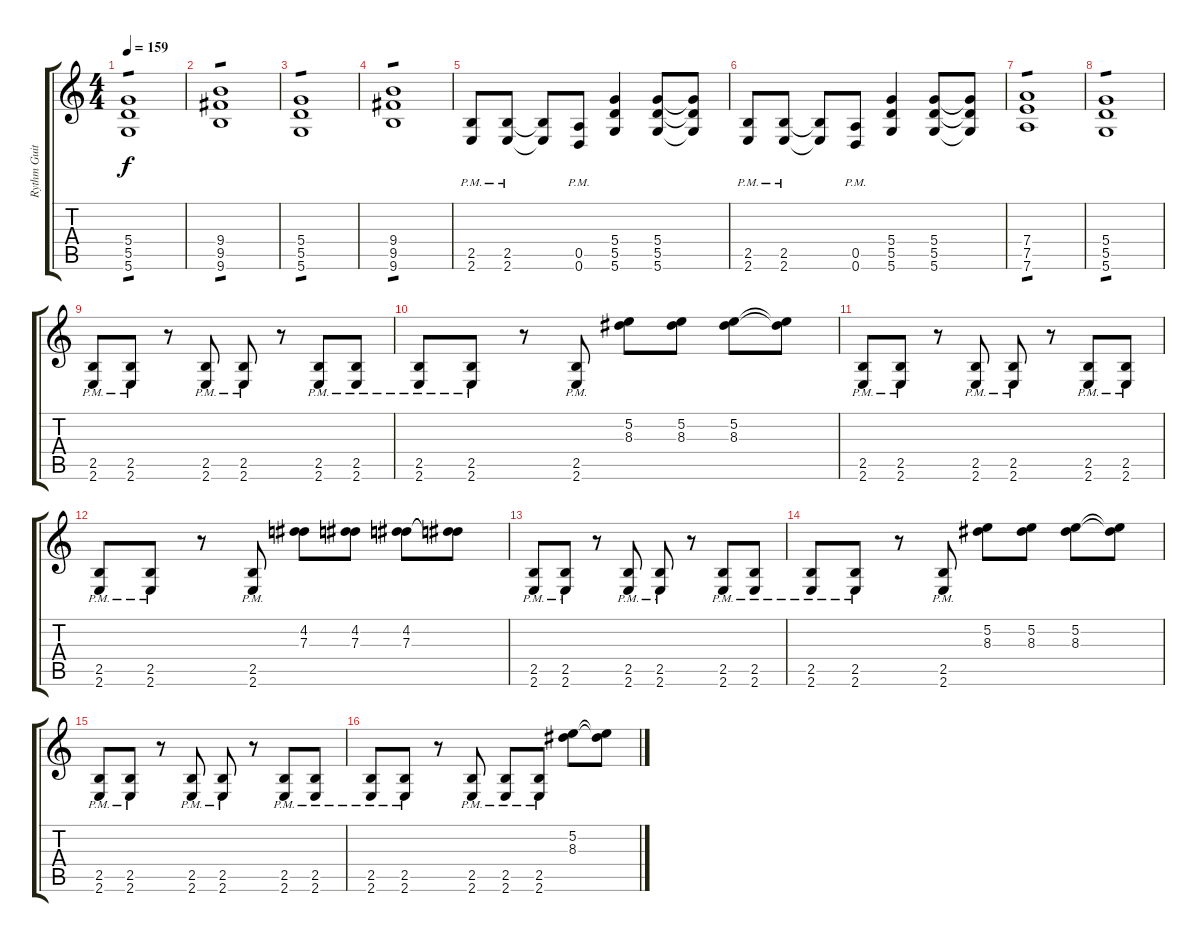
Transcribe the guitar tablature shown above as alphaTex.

\track ("Rythm Guitar" "Rythm Guit") {instrument distortionguitar}
\staff {score tabs}
\tuning (E4 B3 G3 D3 A2 D2) {hide}
\ts (4 4)
\tempo 159
\clef g2
\ks c
(5.4 5.5 5.6).1{tp 1 dy f} |
(9.4 9.5 9.6).1{tp 1} |
(5.4 5.5 5.6).1{tp 1} |
(9.4 9.5 9.6).1{tp 1} |
(2.5 2.6{pm}).8 (2.5 2.6{pm}).8 (2.5{t} 2.6{t}).8 (0.5 0.6{pm}).8 (5.4 5.5 5.6).4 (5.4 5.5 5.6).8 (5.4{t} 5.5{t} 5.6{t}).8 |
(2.5 2.6{pm}).8 (2.5 2.6{pm}).8 (2.5{t} 2.6{t}).8 (0.5 0.6{pm}).8 (5.4 5.5 5.6).4 (5.4 5.5 5.6).8 (5.4{t} 5.5{t} 5.6{t}).8 |
(7.4 7.5 7.6).1{tp 1} |
(5.4 5.5 5.6).1{tp 1} |
(2.5 2.6{pm}).8 (2.5 2.6{pm}).8 r.8 (2.5 2.6{pm}).8 (2.5 2.6{pm}).8 r.8 (2.5 2.6{pm}).8 (2.5 2.6{pm}).8 |
(2.5 2.6{pm}).8 (2.5 2.6{pm}).8 r.8 (2.5 2.6{pm}).8 (5.2 8.3).8 (5.2 8.3).8 (5.2 8.3).8 (5.2{t} 8.3{t}).8 |
(2.5 2.6{pm}).8 (2.5 2.6{pm}).8 r.8 (2.5 2.6{pm}).8 (2.5 2.6{pm}).8 r.8 (2.5 2.6{pm}).8 (2.5 2.6{pm}).8 |
(2.5 2.6{pm}).8 (2.5 2.6{pm}).8 r.8 (2.5 2.6{pm}).8 (4.2 7.3).8 (4.2 7.3).8 (4.2 7.3).8 (4.2{t} 7.3{t}).8 |
(2.5 2.6{pm}).8 (2.5 2.6{pm}).8 r.8 (2.5 2.6{pm}).8 (2.5 2.6{pm}).8 r.8 (2.5 2.6{pm}).8 (2.5 2.6{pm}).8 |
(2.5 2.6{pm}).8 (2.5 2.6{pm}).8 r.8 (2.5 2.6{pm}).8 (5.2 8.3).8 (5.2 8.3).8 (5.2 8.3).8 (5.2{t} 8.3{t}).8 |
(2.5 2.6{pm}).8 (2.5 2.6{pm}).8 r.8 (2.5 2.6{pm}).8 (2.5 2.6{pm}).8 r.8 (2.5 2.6{pm}).8 (2.5 2.6{pm}).8 |
(2.5 2.6{pm}).8 (2.5 2.6{pm}).8 r.8 (2.5 2.6{pm}).8 (2.5 2.6{pm}).8 (2.5 2.6{pm}).8 (5.2 8.3).8 (5.2{t} 8.3{t}).8
